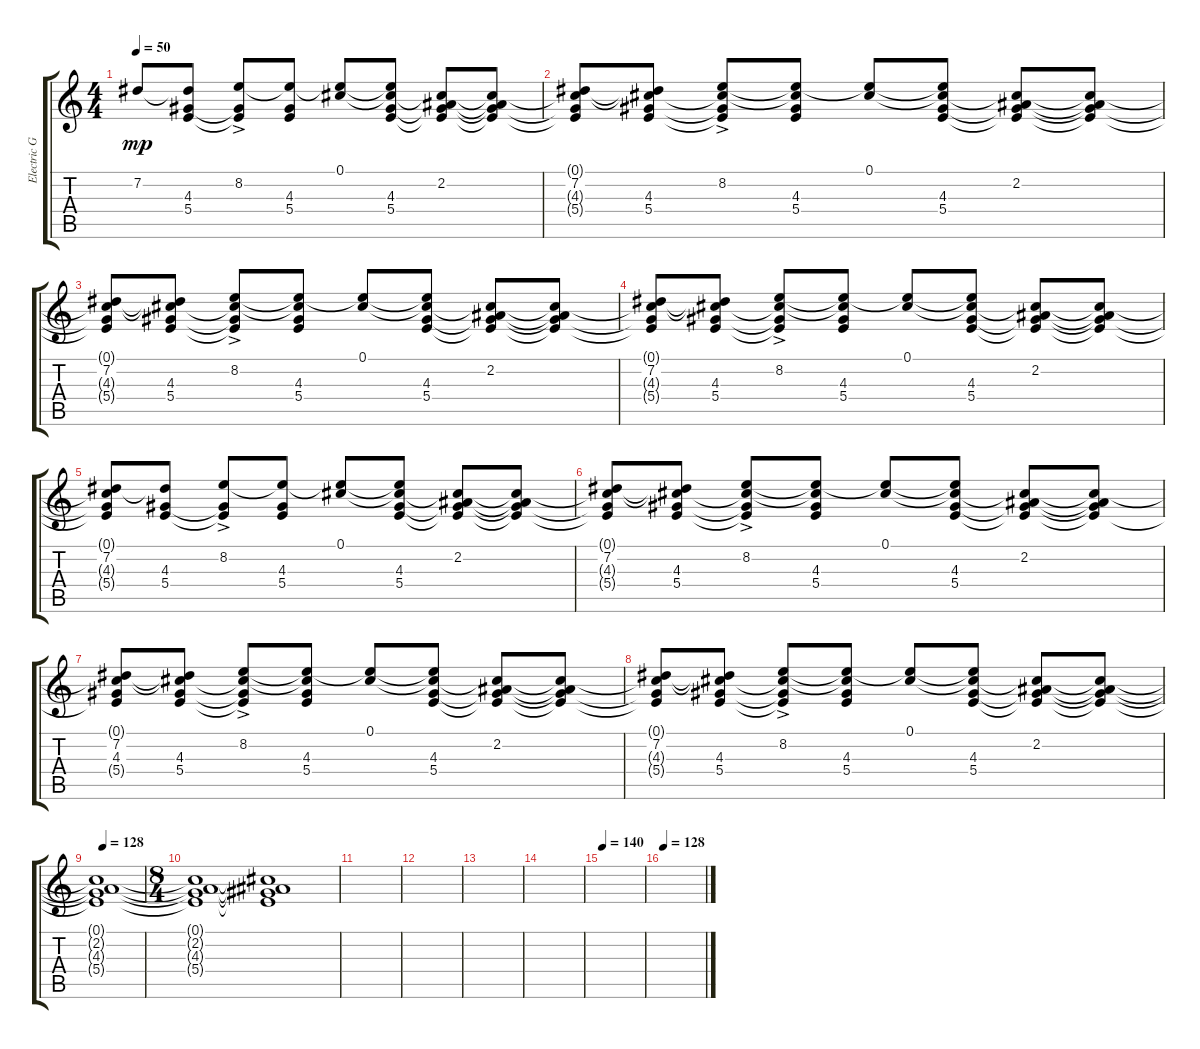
\track ("Electric Guitar (Drive)" "Electric G") {instrument overdrivenguitar}
\staff {score tabs}
\tuning (Db4 Ab3 E3 B2 Gb2 B1) {hide}
\ts (4 4)
\tempo 50
\clef g2
\ks c
7.2.8{dy mp} (7.2{t} 4.3 5.4).8 (8.2{ac} 4.3{t} 5.4{t}).8 (8.2{t} 4.3 5.4).8 (0.1 8.2{t}).8 (0.1{t} 8.2{t} 4.3 5.4).8 (0.1{t} 2.2 4.3{t} 5.4{t}).8 (0.1{t} 2.2{t} 4.3{t} 5.4{t}).8 |
(0.1{t} 7.2 4.3{t} 5.4{t}).8 (0.1{t} 7.2{t} 4.3 5.4).8 (0.1{t} 8.2{ac} 4.3{t} 5.4{t}).8 (0.1{t} 8.2{t} 4.3 5.4).8 (0.1 8.2{t}).8 (0.1{t} 8.2{t} 4.3 5.4).8 (0.1{t} 2.2 4.3{t} 5.4{t}).8 (0.1{t} 2.2{t} 4.3{t} 5.4{t}).8 |
(0.1{t} 7.2 4.3{t} 5.4{t}).8 (0.1{t} 7.2{t} 4.3 5.4).8 (0.1{t} 8.2{ac} 4.3{t} 5.4{t}).8 (0.1{t} 8.2{t} 4.3 5.4).8 (0.1 8.2{t}).8 (0.1{t} 8.2{t} 4.3 5.4).8 (0.1{t} 2.2 4.3{t} 5.4{t}).8 (0.1{t} 2.2{t} 4.3{t} 5.4{t}).8 |
(0.1{t} 7.2 4.3{t} 5.4{t}).8 (0.1{t} 7.2{t} 4.3 5.4).8 (0.1{t} 8.2{ac} 4.3{t} 5.4{t}).8 (0.1{t} 8.2{t} 4.3 5.4).8 (0.1 8.2{t}).8 (0.1{t} 8.2{t} 4.3 5.4).8 (0.1{t} 2.2 4.3{t} 5.4{t}).8 (0.1{t} 2.2{t} 4.3{t} 5.4{t}).8 |
(0.1{t} 7.2 4.3{t} 5.4{t}).8 (7.2{t} 4.3 5.4).8 (8.2{ac} 4.3{t} 5.4{t}).8 (8.2{t} 4.3 5.4).8 (0.1 8.2{t}).8 (0.1{t} 8.2{t} 4.3 5.4).8 (0.1{t} 2.2 4.3{t} 5.4{t}).8 (0.1{t} 2.2{t} 4.3{t} 5.4{t}).8 |
(0.1{t} 7.2 4.3{t} 5.4{t}).8 (0.1{t} 7.2{t} 4.3 5.4).8 (0.1{t} 8.2{ac} 4.3{t} 5.4{t}).8 (0.1{t} 8.2{t} 4.3 5.4).8 (0.1 8.2{t}).8 (0.1{t} 8.2{t} 4.3 5.4).8 (0.1{t} 2.2 4.3{t} 5.4{t}).8 (0.1{t} 2.2{t} 4.3{t} 5.4{t}).8 |
(0.1{t} 7.2 4.3 5.4{t}).8 (0.1{t} 7.2{t} 4.3 5.4).8 (0.1{t} 8.2{ac} 4.3{t} 5.4{t}).8 (0.1{t} 8.2{t} 4.3 5.4).8 (0.1 8.2{t}).8 (0.1{t} 8.2{t} 4.3 5.4).8 (0.1{t} 2.2 4.3{t} 5.4{t}).8 (0.1{t} 2.2{t} 4.3{t} 5.4{t}).8 |
(0.1{t} 7.2 4.3{t} 5.4{t}).8 (0.1{t} 7.2{t} 4.3 5.4).8 (0.1{t} 8.2{ac} 4.3{t} 5.4{t}).8 (0.1{t} 8.2{t} 4.3 5.4).8 (0.1 8.2{t}).8 (0.1{t} 8.2{t} 4.3 5.4).8 (0.1{t} 2.2 4.3{t} 5.4{t}).8 (0.1{t} 2.2{t} 4.3{t} 5.4{t}).8 |
\tempo 128
(0.1{t} 2.2{t} 4.3{t} 5.4{t}).1 |
\ts (8 4)
(0.1{t} 2.2{t} 4.3{t} 5.4{t}).1 (0.1{t} 2.2{t} 4.3{t} 5.4{t}).1 |
|
|
|
|
\tempo 140
|
\tempo 128
